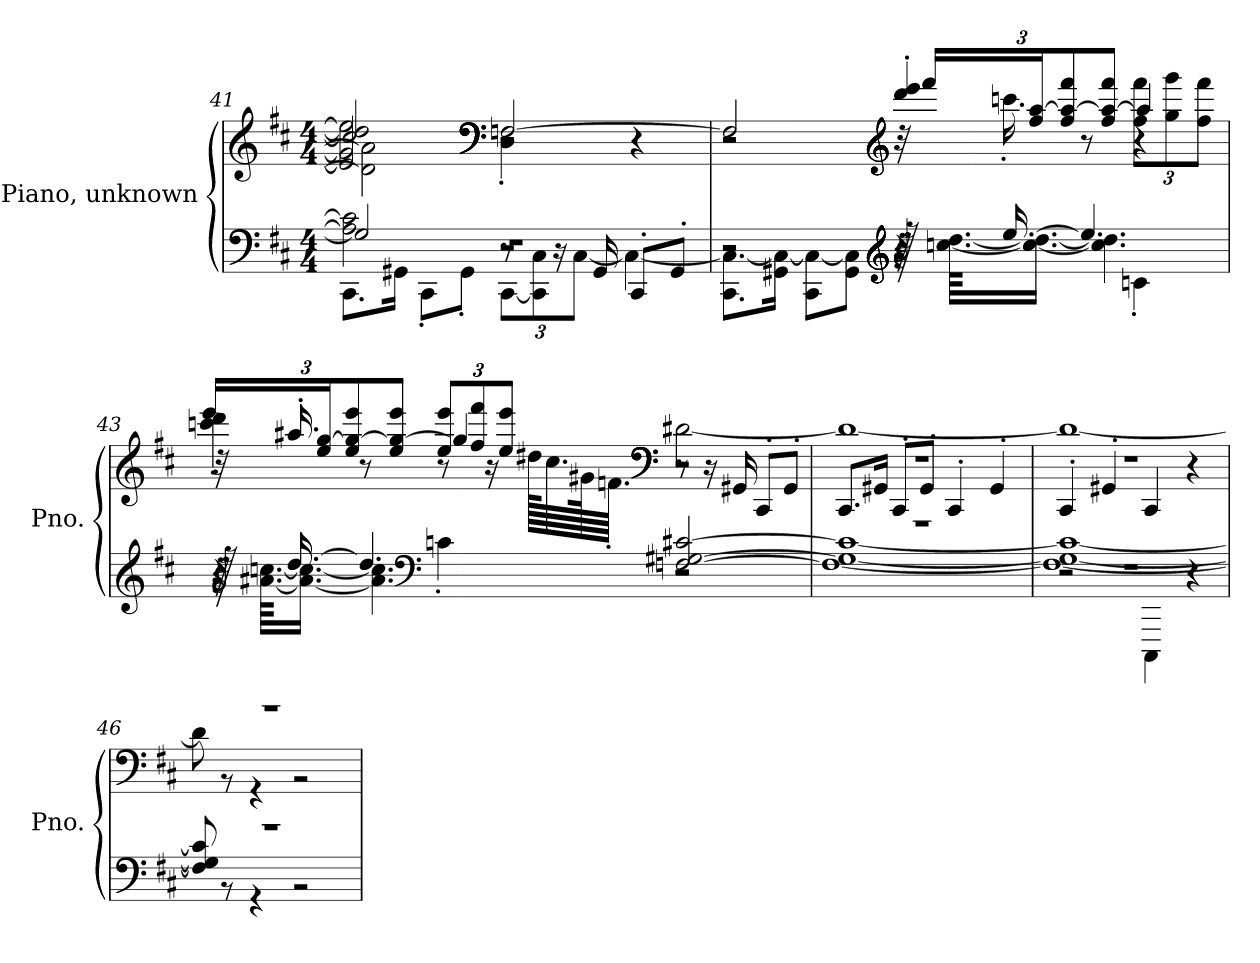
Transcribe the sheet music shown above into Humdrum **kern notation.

**kern	**kern
*part1	*part1
*staff2	*staff1
*I"Piano, unknown	*
*I'Pno.	*
!!LO:LB:g=z
*clefF4	*clefG2
*k[f#c#]	*k[f#c#]
*M4/4	*M4/4
=41	=41
*^	*^
*	*^	*	*^
*	*	*^	*	*	*^
1r	2A#\] 2c\]	2G/]	8.CC#\L	2cc/] 2dd/]	2ee\]	2e/] 2g/]	2d\] 2a#\]
.	.	.	16GG#X\Jk	.	.	.	.
.	.	.	8CC#'\L	.	.	.	.
.	.	.	8GG#'\J	.	.	.	.
*	*	*	*	*clefF4	*	*	*
*	*	*	*Xbrackettup	*	*	*	*
.	2r	8r	[12CC#\L	2r	4D'\	[2Fn/	2r
.	.	.	12CC#\] 12C#\	.	.	.	.
.	.	16r	.	.	.	.	.
.	.	.	[12C#\J	.	.	.	.
.	.	16GG#/	.	.	.	.	.
.	.	8CC#'/L	4C#\_	.	4r	.	.
.	.	8GG#'/J	.	.	.	.	.
*	*	*	*	*	*	*v	*v
=42	=42	=42	=42	=42	=42	=42
2r	2r	2r	8.CC#\ 8.C#\_L	2r	2r	2F/]
.	.	.	16GG#X\ 16C#\_Jk	.	.	.
.	.	.	8CC#\ 8C#\_L	.	.	.
.	.	.	8GG#\ 8C#\]J	.	.	.
*clefG2	*	*	*	*clefG2	*	*
*	*	*	*	*	*	*Xbrackettup
32r	128r	2a/	4r	4ddd/' 4eee/'	32r	24fff#/LL
.	[64.ccn\ [64.dd\KKLL	.	.	.	.	.
[16.ee/	16.cc\_ 16.dd\_JJ	.	.	.	16.cccn'\	.
.	.	.	.	.	.	24ff#/ [24aa/J
.	.	.	.	.	.	12ff#/ 12aa/_ 12fff#/
4.ee/]	4.cc\] 4.dd\]	.	.	.	8r	.
.	.	.	.	.	.	12ff#/ 12aa/_ 12fff#/J
.	.	.	4cn'\	4r	12ff#\ 12fff#\L	4aa/]
.	.	.	.	.	12gg\ 12ggg\	.
.	.	.	.	.	12ff#\ 12fff#\J	.
!!LO:PB:g=z	!!	!!
=43	=43	=43	=43	=43	=43	=43
32r	128r	2g/	4r	32r	4cccn\' 4ddd\'	24eee/LL
.	[64.a#X\ [64.ccn\KKLL	.	.	.	.	.
[16.dd/	16.a#\_ 16.cc\_JJ	.	.	16.aa#X'/	.	.
.	.	.	.	.	.	24ee/ [24gg/J
.	.	.	.	.	.	12ee/ 12gg/_ 12eee/
4.dd/]	4.a#\] 4.cc\]	.	.	8r	.	.
.	.	.	.	.	.	12ee/ 12gg/_ 12eee/J
*clefF4	*	*	*	*	*	*
.	.	.	4cn'\	12ee/ 12eee/L	8r	4gg/]
.	.	.	.	12ff#/ 12fff#/	.	.
.	.	.	.	.	16r	.
.	.	.	.	12ee/ 12eee/J	.	.
.	.	.	.	.	128dd#X\KLLLL	.
.	.	.	.	.	64.cc#'\	.
.	.	.	.	.	128g#X\K	.
.	.	.	.	.	64.fn'\JJJJ	.
*	*	*	*	*clefF4	*	*
2r	2r	[2Fn/ [2G#X/ [2c#X/	2r	2r	[2d#X\	8r
.	.	.	.	.	.	16r
.	.	.	.	.	.	16GG#X/
.	.	.	.	.	.	8CC#'/L
.	.	.	.	.	.	8GG#'/J
*	*v	*v	*v	*	*	*
=44	=44	=44	=44	=44
1r	1F_ 1G#_ 1c#_	1r	1d#_	8.CC#/L
.	.	.	.	16GG#X/Jk
.	.	.	.	8CC#'/L
.	.	.	.	8GG#'/J
.	.	.	.	4CC#'/
.	.	.	.	4GG#'/
!!LO:LB:g=z	!!	!!
=45	=45	=45	=45	=45
*	*^	*	*	*
1r	1F_ 1G#_ 1c#_	2r	1r	1d#_	4CC#'/
.	.	.	.	.	4GG#X'/
.	.	4CCC#\	.	.	4CC#/
.	.	4r	.	.	4r
*	*v	*v	*	*	*
*	*	*	*v	*v
=46	=46	=46	=46
1r	8F/] 8G#/] 8c#/]	1r	8d#\]
.	8r	.	8r
.	4r	.	4r
.	2r	.	2r
*v	*v	*	*
*	*v	*v
=	=
*-	*-
